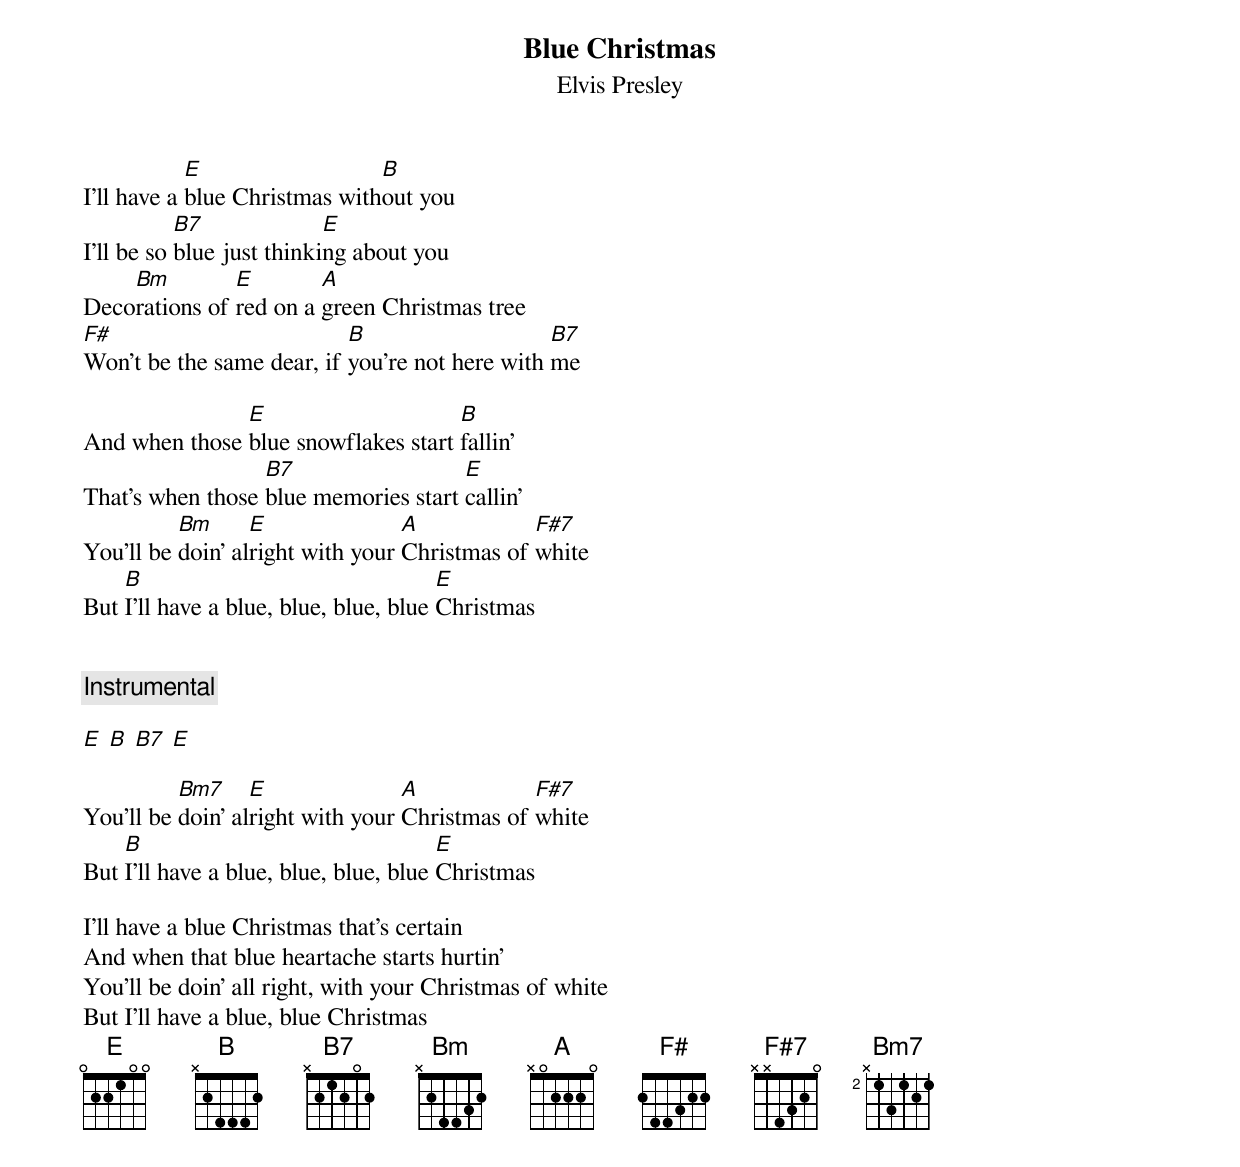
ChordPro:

{title:Blue Christmas}
{subtitle:Elvis Presley}
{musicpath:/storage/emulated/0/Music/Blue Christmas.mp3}
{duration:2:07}
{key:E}

I'll have a [E]blue Christmas with[B]out you
I'll be so [B7]blue just thinki[E]ng about you
Deco[Bm]rations of [E]red on a [A]green Christmas tree
[F#]Won't be the same dear, if [B]you're not here with [B7]me

And when those [E]blue snowflakes start [B]fallin'
That's when those [B7]blue memories start [E]callin'
You'll be [Bm]doin' al[E]right with your [A]Christmas of [F#7]white
But [B]I'll have a blue, blue, blue, blue [E]Christmas


{c:Instrumental}

[E] [B] [B7] [E]

You'll be [Bm7]doin' al[E]right with your [A]Christmas of [F#7]white
But [B]I'll have a blue, blue, blue, blue [E]Christmas

I'll have a blue Christmas that's certain
And when that blue heartache starts hurtin'
You'll be doin' all right, with your Christmas of white
But I'll have a blue, blue Christmas
